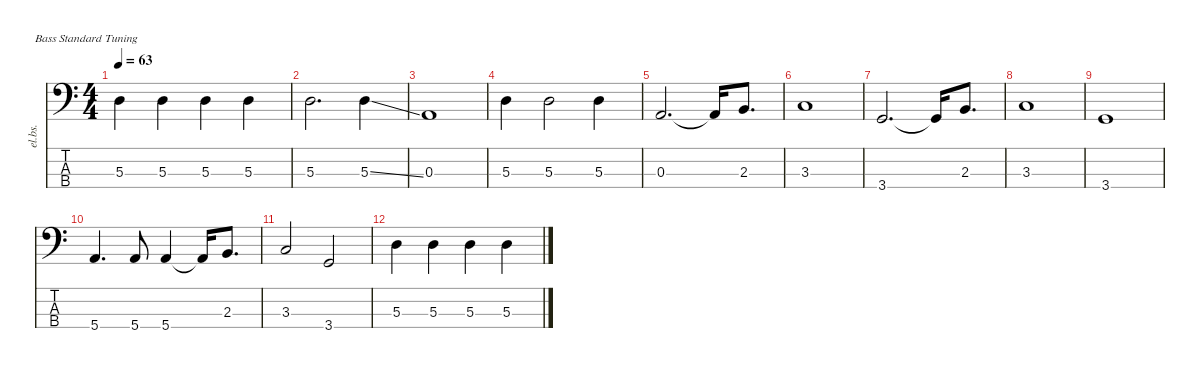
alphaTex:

\defaultSystemsLayout 4
\hideDynamics
\bracketExtendMode nobrackets
\otherSystemsTrackNameOrientation horizontal
\track ("Bass" "el.bs.") {instrument electricbassfinger}
\staff {score tabs}
\tuning (G2 D2 A1 E1)
\ts (4 4)
\beaming (8 2 2 2 2)
\tempo 63
\clef f4
\ks c
5.3.4{dy f instrument electricbassfinger} 5.3.4 5.3.4 5.3.4 |
5.3.2{d} 5.3{ss}.4 |
0.3.1 |
5.3.4 5.3.2 5.3.4 |
0.3.2{d} 0.3{t}.16 2.3.8{d} |
3.3.1 |
3.4.2{d} 3.4{t}.16 2.3.8{d} |
3.3.1 |
3.4.1 |
5.4.4{d} 5.4.8 5.4.4 5.4{t}.16 2.3.8{d} |
3.3.2 3.4.2 |
5.3.4 5.3.4 5.3.4 5.3.4
